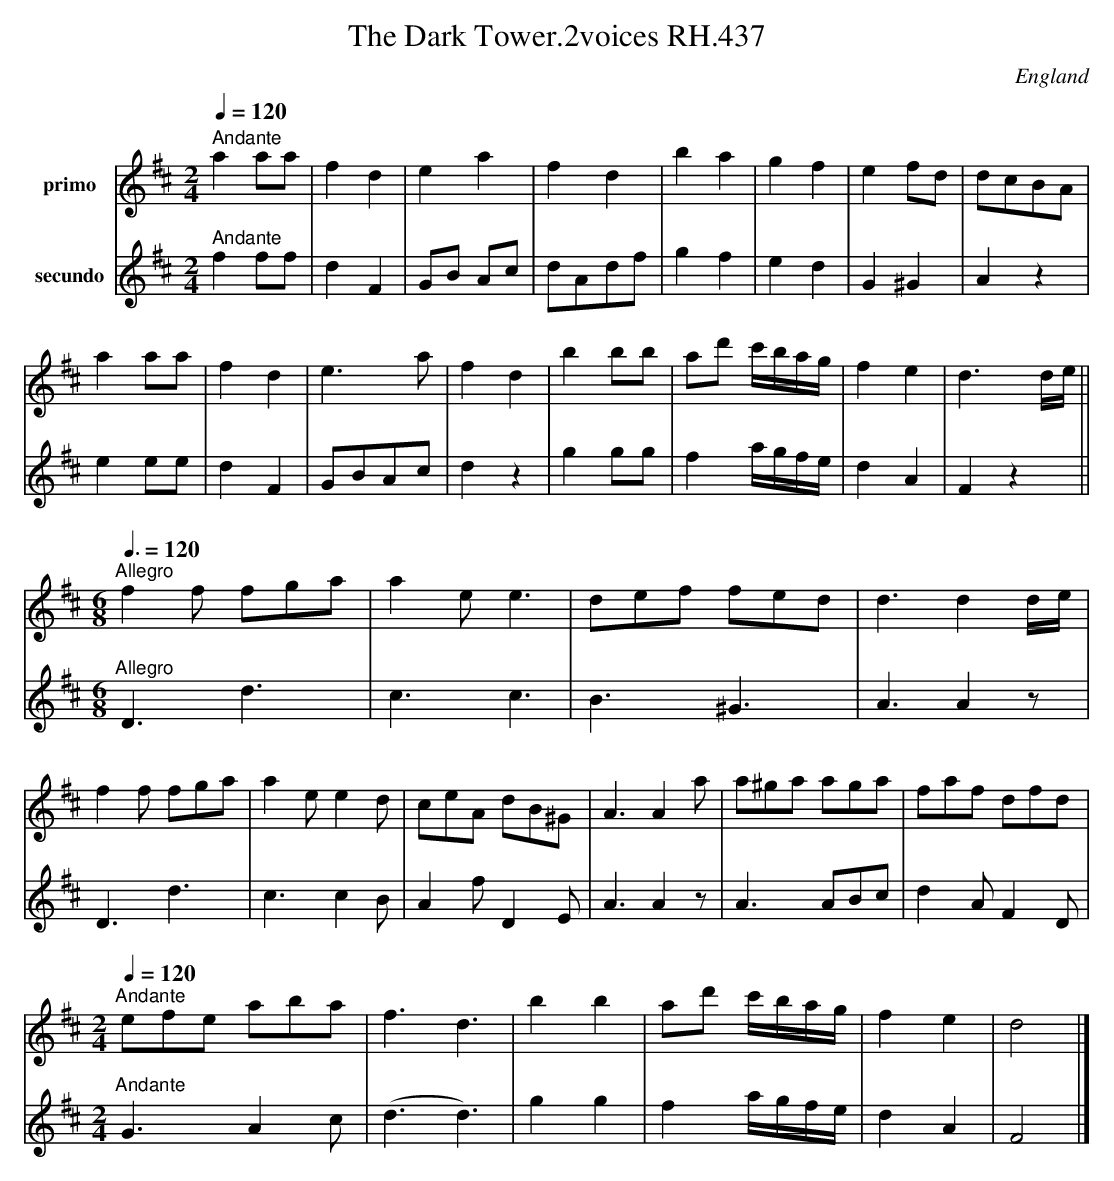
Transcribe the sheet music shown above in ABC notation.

X:1
T:Dark Tower.2voices RH.437, The
O:England
V:1 name="primo"
V:2 name="secundo"
M:2/4
L:1/8
Q:1/4=120
K:D
[V:1] " Andante"a2aa|f2d2|e2a2|f2d2|b2a2|g2f2|e2fd|dcBA|
[V:2] " Andante"f2ff|d2F2|GB Ac|dAdf|g2f2|e2d2|G2^G2|A2z2|
[V:1] a2aa|f2d2|e3a|f2d2|b2bb|ad' c'/b/a/g/|f2e2|d3d/e/||
[V:2] e2ee|d2F2|GBAc|d2z2|g2gg|f2a/g/f/e/|d2A2|F2z2||
[V:1] [M:6/8][L:1/8][Q:3/8=120]"^Allegro"f2f fga|a2e e3|def fed|d3 d2d/e/|
[V:2] [M:6/8][L:1/8][Q:3/8=120]"^Allegro"D3 d3|c3 c3|B3 ^G3|A3 A2z|
[V:1] f2f fga|a2e e2d|ceA dB^G|A3 A2a|a^ga aga|faf dfd|
[V:2] D3 d3|c3 c2B|A2f D2E|A3 A2z|A3 ABc|d2A F2D|
[V:1] [M:2/4][L:1/8][Q:1/4=120]"^Andante"efe aba|f3 d3|b2b2|ad' c'/b/a/g/|f2e2|d4|]
[V:2] [M:2/4][L:1/8][Q:1/4=120]"^Andante"G3 A2c|(d3 d3)|g2g2|f2a/g/f/e/|d2A2|F4|]
